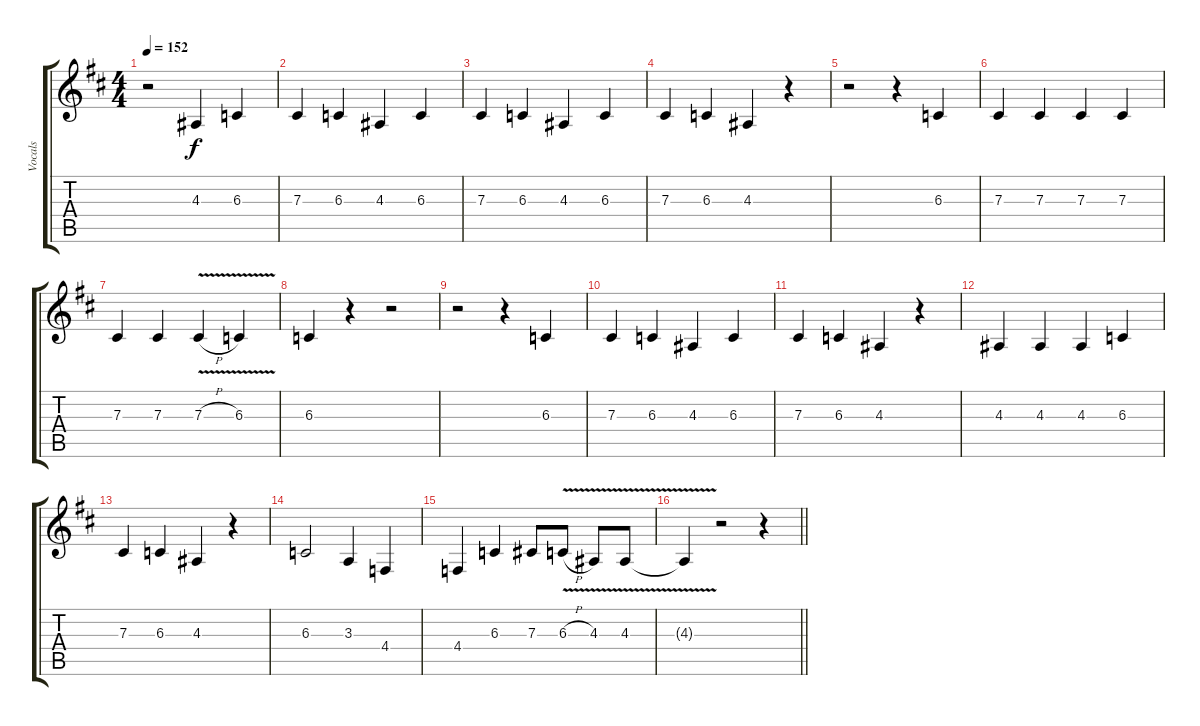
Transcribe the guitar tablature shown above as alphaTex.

\track ("Vocals" "Vocals") {instrument trumpet}
\staff {score tabs}
\tuning (Eb4 Bb3 Gb3 Db3 Ab2 Eb2) {hide}
\ts (4 4)
\tempo 152
\clef g2
\ks d
r.2{dy f} 4.3.4 6.3.4 |
7.3.4 6.3.4 4.3.4 6.3.4 |
7.3.4 6.3.4 4.3.4 6.3.4 |
7.3.4 6.3.4 4.3.4 r.4 |
r.2 r.4 6.3.4 |
7.3.4 7.3.4 7.3.4 7.3.4 |
7.3.4 7.3.4 7.3{v h}.4 6.3{v}.4 |
6.3.4 r.4 r.2 |
r.2 r.4 6.3.4 |
7.3.4 6.3.4 4.3.4 6.3.4 |
7.3.4 6.3.4 4.3.4 r.4 |
4.3.4 4.3.4 4.3.4 6.3.4 |
7.3.4 6.3.4 4.3.4 r.4 |
6.3.2 3.3.4 4.4.4 |
4.4.4 6.3.4 7.3.8 6.3{v h}.8 4.3{v}.8 4.3{v}.8 |
\barLineRight lightlight
4.3{t}.4 r.2 r.4
